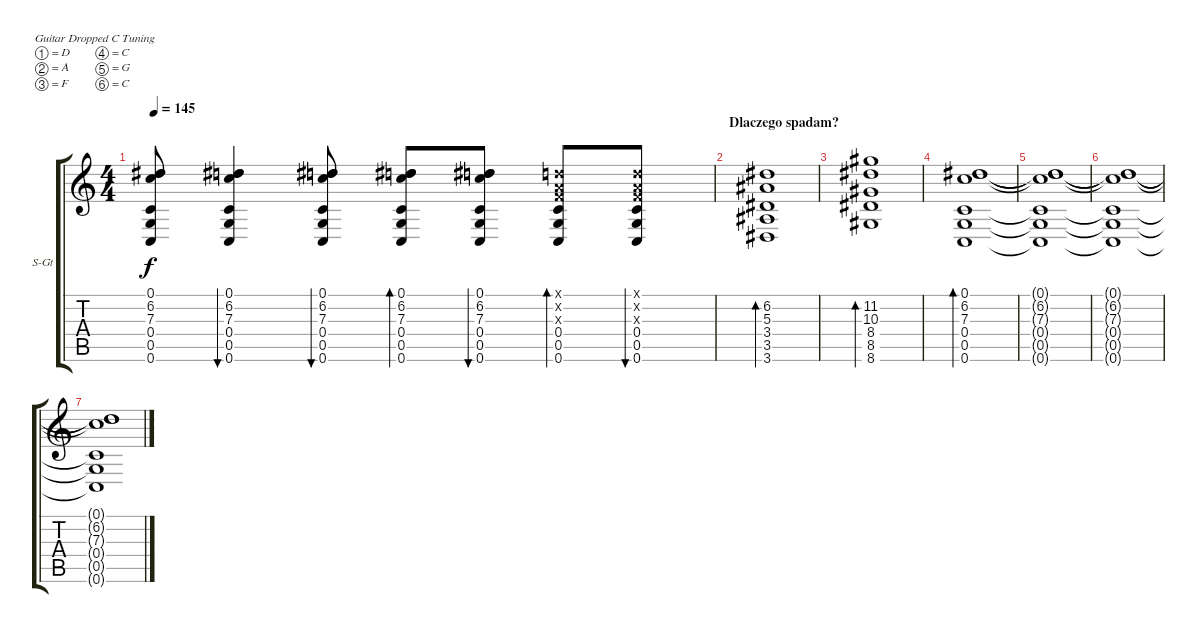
\bracketExtendMode groupsimilarinstruments
\firstSystemTrackNameOrientation horizontal
\otherSystemsTrackNameOrientation horizontal
\track ("Gitara 1" "S-Gt") {instrument acousticguitarsteel}
\staff {score tabs}
\tuning (D4 A3 F3 C3 G2 C2)
\ts (4 4)
\tempo 145
\clef g2
\ks c
(0.1{t} 6.2{t} 7.3{t} 0.4{t} 0.5{t} 0.6{t}).8{dy f} (0.1 6.2 7.3 0.4 0.5 0.6).4{bu 120} (0.1 6.2 7.3 0.4 0.5 0.6).8{bu 120} (0.1 6.2 7.3 0.4 0.5 0.6).8{bd 60} (0.1 6.2 7.3 0.4 0.5 0.6).8{bu 60} (0.1{x} 0.2{x} 0.3{x} 0.4 0.5 0.6).8{bd 30} (0.1{x} 0.2{x} 0.3{x} 0.4 0.5 0.6).8{bu 30} |
\section ("" "Dlaczego spadam?")
(6.2 5.3 3.4 3.5 3.6).1{bd 120} |
(11.2 10.3 8.4 8.5 8.6).1{bd 120} |
(0.1 6.2 7.3 0.4 0.5 0.6).1{bd 120} |
(0.1{t} 6.2{t} 7.3{t} 0.4{t} 0.5{t} 0.6{t}).1 |
(0.1{t} 6.2{t} 7.3{t} 0.4{t} 0.5{t} 0.6{t}).1 |
(0.1{t} 6.2{t} 7.3{t} 0.4{t} 0.5{t} 0.6{t}).1
